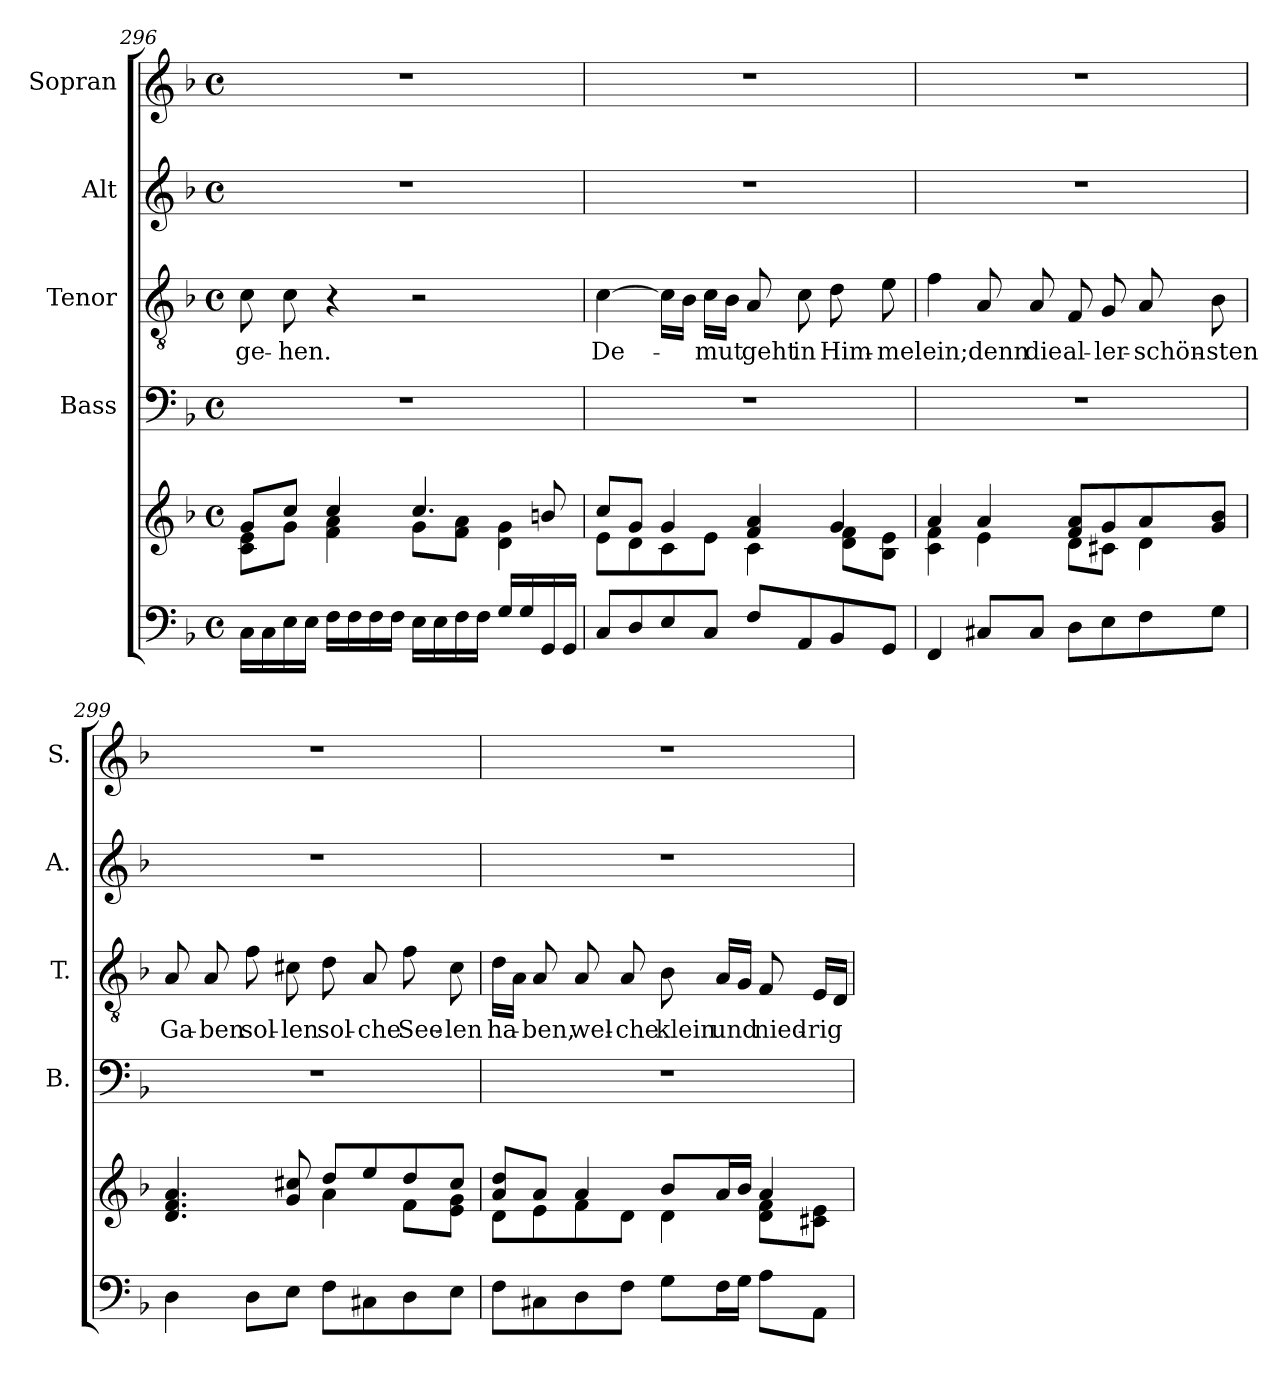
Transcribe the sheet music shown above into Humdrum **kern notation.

**kern	**kern	**kern	**kern	**text	**kern	**kern
*part5	*part5	*part4	*part3	*part3	*part2	*part1
*staff6	*staff5	*staff4	*staff3	*staff3	*staff2	*staff1
*	*	*I"Bass	*I"Tenor	*	*I"Alt	*I"Sopran
*	*	*I'B.	*I'T.	*	*I'A.	*I'S.
*clefF4	*clefG2	*clefF4	*clefGv2	*	*clefG2	*clefG2
*k[b-]	*k[b-]	*k[b-]	*k[b-]	*	*k[b-]	*k[b-]
*F:	*F:	*F:	*F:	*	*F:	*F:
*M4/4	*M4/4	*M4/4	*M4/4	*	*M4/4	*M4/4
*met(c)	*met(c)	*met(c)	*met(c)	*	*met(c)	*met(c)
=296	=296	=296	=296	=296	=296	=296
*	*^	*	*	*	*	*
!	!	!	!	!	!LO:LY:b	!	!
16C\LL	8g/L	8c\ 8e\L	1r	8c\	ge-	1r	1r
16C\	.	.	.	.	.	.	.
!	!	!	!	!	!LO:LY:b	!	!
16E\	8cc/J	8g\J	.	8c\	-hen.	.	.
16E\JJ	.	.	.	.	.	.	.
16F\LL	4cc/	4f\ 4a\	.	4r	.	.	.
16F\	.	.	.	.	.	.	.
16F\	.	.	.	.	.	.	.
16F\JJ	.	.	.	.	.	.	.
16E\LL	4.cc/	8g\L	.	2r	.	.	.
16E\	.	.	.	.	.	.	.
16F\	.	8f\ 8a\J	.	.	.	.	.
16F\JJ	.	.	.	.	.	.	.
16G/LL	.	4d\ 4g\	.	.	.	.	.
16G/	.	.	.	.	.	.	.
16GG/	8bn/	.	.	.	.	.	.
16GG/JJ	.	.	.	.	.	.	.
!!LO:PB:g=z
=297	=297	=297	=297	=297	=297	=297	=297
!	!	!	!	!	!LO:LY:b	!	!
8C/L	8cc/L	8e\L	1r	[4c\	De-	1r	1r
8D/	8g/J	8d\	.	.	.	.	.
8E/	4g/	8c\	.	16c\LL]	.	.	.
.	.	.	.	16B-\JJ	.	.	.
!	!	!	!	!	!LO:LY:b	!	!
8C/J	.	8e\J	.	16c\LL	-mut	.	.
.	.	.	.	16B-\JJ	.	.	.
!	!	!	!	!	!LO:LY:b	!	!
8F/L	4f/ 4a/	4c\	.	8A/	geht	.	.
!	!	!	!	!	!LO:LY:b	!	!
8AA/	.	.	.	8c\	in	.	.
!	!	!	!	!	!LO:LY:b	!	!
8BB-/	4g/	8d\ 8f\L	.	8d\	Him-	.	.
!	!	!	!	!	!LO:LY:b	!	!
8GG/J	.	8B-\ 8e\J	.	8e\	-mel	.	.
=298	=298	=298	=298	=298	=298	=298	=298
!	!	!	!	!	!LO:LY:b	!	!
4FF/	4a/	4c\ 4f\	1r	4f\	ein;	1r	1r
!	!	!	!	!	!LO:LY:b	!	!
8C#X/L	4a/	4e\	.	8A/	denn	.	.
!	!	!	!	!	!LO:LY:b	!	!
8C#/J	.	.	.	8A/	die	.	.
!	!	!	!	!	!LO:LY:b	!	!
8D\L	8f/ 8a/L	8d\L	.	8F/	al-	.	.
!	!	!	!	!	!LO:LY:b	!	!
8E\	8g/	8c#X\J	.	8G/	-ler-	.	.
!	!	!	!	!	!LO:LY:b	!	!
8F\	8a/	4d\	.	8A/	-schön-	.	.
!	!	!	!	!	!LO:LY:b	!	!
8G\J	8g/ 8b-/J	.	.	8B-\	-sten	.	.
=299	=299	=299	=299	=299	=299	=299	=299
!	!	!	!	!	!LO:LY:b	!	!
4D\	4.d/ 4.f/ 4.a/	2ryy	1r	8A/	Ga-	1r	1r
!	!	!	!	!	!LO:LY:b	!	!
.	.	.	.	8A/	-ben	.	.
!	!	!	!	!	!LO:LY:b	!	!
8D\L	.	.	.	8f\	sol-	.	.
!	!	!	!	!	!LO:LY:b	!	!
8E\J	8g/ 8cc#X/	.	.	8c#X\	-len	.	.
!	!	!	!	!	!LO:LY:b	!	!
8F\L	8dd/L	4a\	.	8d\	sol-	.	.
!	!	!	!	!	!LO:LY:b	!	!
8C#X\	8ee/	.	.	8A/	-che	.	.
!	!	!	!	!	!LO:LY:b	!	!
8D\	8dd/	8f\L	.	8f\	See-	.	.
!	!	!	!	!	!LO:LY:b	!	!
8E\J	8cc#/J	8e\ 8g\J	.	8c#\	-len	.	.
!!LO:LB:g=z
=300	=300	=300	=300	=300	=300	=300	=300
!	!	!	!	!	!LO:LY:b	!	!
8F\L	8a/ 8dd/L	8d\L	1r	16d\LL	ha-	1r	1r
.	.	.	.	16A\JJ	.	.	.
!	!	!	!	!	!LO:LY:b	!	!
8C#X\	8a/J	8e\	.	8A/	-ben,	.	.
!	!	!	!	!	!LO:LY:b	!	!
8D\	4a/	8f\	.	8A/	wel-	.	.
!	!	!	!	!	!LO:LY:b	!	!
8F\J	.	8d\J	.	8A/	-che	.	.
!	!	!	!	!	!LO:LY:b	!	!
8G\L	8b-/L	4d\	.	8B-\	klein	.	.
!	!	!	!	!	!LO:LY:b	!	!
16F\L	16a/L	.	.	16A/LL	und	.	.
16G\JJ	16b-/JJ	.	.	16G/JJ	.	.	.
!	!	!	!	!	!LO:LY:b	!	!
8A\L	4a/	8d\ 8f\L	.	8F/	nied-	.	.
!	!	!	!	!	!LO:LY:b	!	!
8AA\J	.	8c#X\ 8e\J	.	16E/LL	-rig	.	.
.	.	.	.	16D/JJ	.	.	.
*	*v	*v	*	*	*	*	*
=	=	=	=	=	=	=
*-	*-	*-	*-	*-	*-	*-
